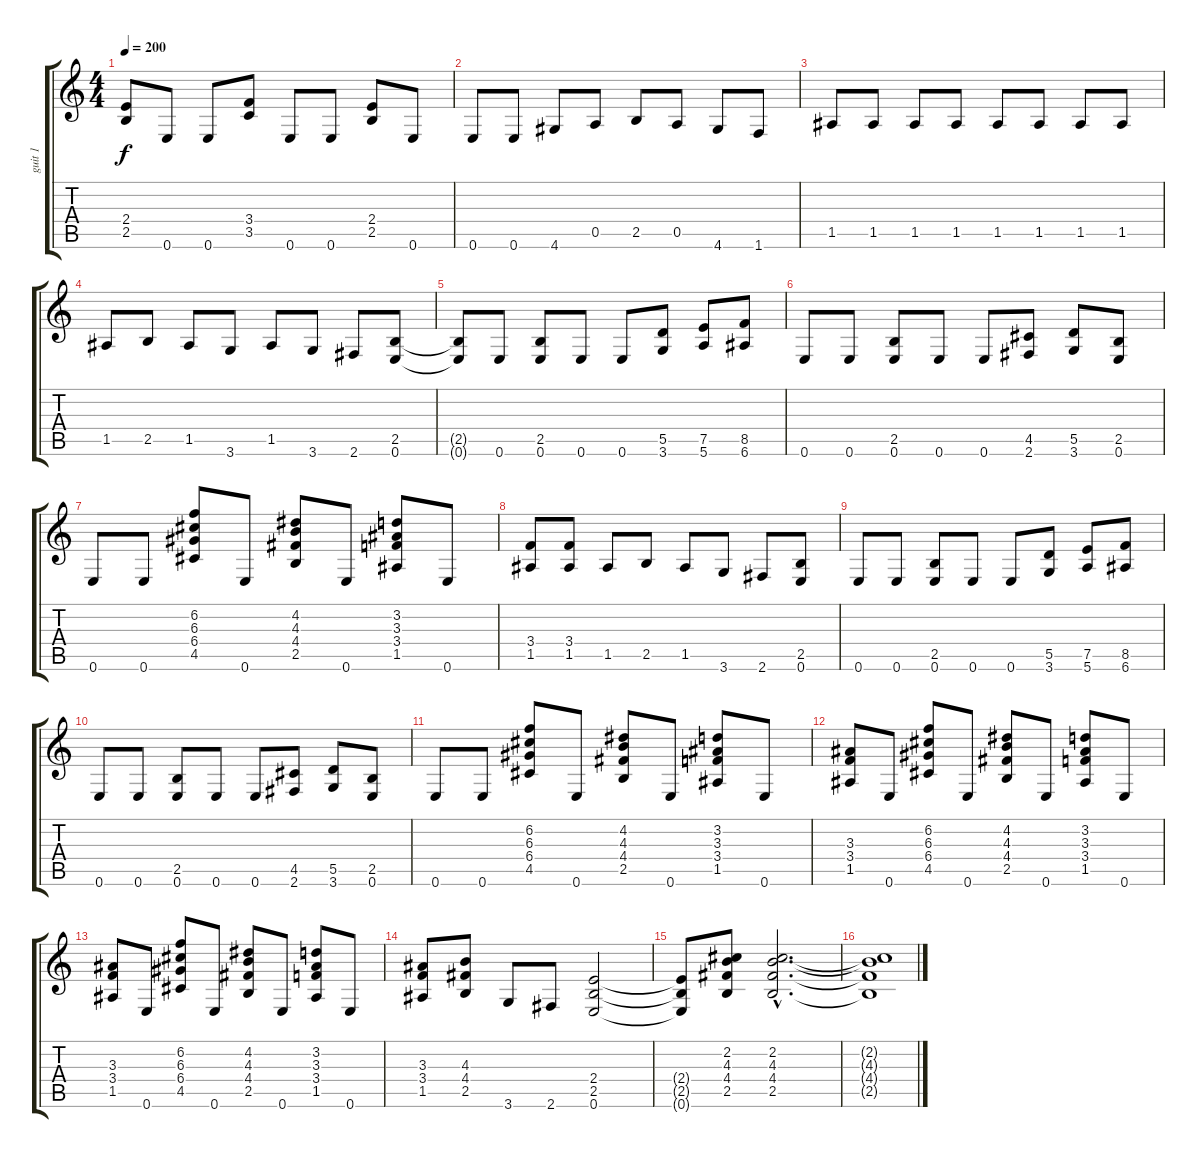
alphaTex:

\track ("guit 1" "guit 1") {instrument distortionguitar}
\staff {score tabs}
\tuning (E4 B3 G3 D3 A2 E2) {hide}
\ts (4 4)
\tempo 200
\clef g2
\ks c
(2.4 2.5).8{dy f} 0.6.8 0.6.8 (3.4 3.5).8 0.6.8 0.6.8 (2.4 2.5).8 0.6.8 |
0.6.8 0.6.8 4.6.8 0.5.8 2.5.8 0.5.8 4.6.8 1.6.8 |
1.5.8 1.5.8 1.5.8 1.5.8 1.5.8 1.5.8 1.5.8 1.5.8 |
1.5.8 2.5.8 1.5.8 3.6.8 1.5.8 3.6.8 2.6.8 (2.5 0.6).8 |
(2.5{t} 0.6{t}).8 0.6.8 (2.5 0.6).8 0.6.8 0.6.8 (5.5 3.6).8 (7.5 5.6).8 (8.5 6.6).8 |
0.6.8 0.6.8 (2.5 0.6).8 0.6.8 0.6.8 (4.5 2.6).8 (5.5 3.6).8 (2.5 0.6).8 |
0.6.8 0.6.8 (6.2 6.3 6.4 4.5).8 0.6.8 (4.2 4.3 4.4 2.5).8 0.6.8 (3.2 3.3 3.4 1.5).8 0.6.8 |
(3.4 1.5).8 (3.4 1.5).8 1.5.8 2.5.8 1.5.8 3.6.8 2.6.8 (2.5 0.6).8 |
0.6.8 0.6.8 (2.5 0.6).8 0.6.8 0.6.8 (5.5 3.6).8 (7.5 5.6).8 (8.5 6.6).8 |
0.6.8 0.6.8 (2.5 0.6).8 0.6.8 0.6.8 (4.5 2.6).8 (5.5 3.6).8 (2.5 0.6).8 |
0.6.8 0.6.8 (6.2 6.3 6.4 4.5).8 0.6.8 (4.2 4.3 4.4 2.5).8 0.6.8 (3.2 3.3 3.4 1.5).8 0.6.8 |
(3.3 3.4 1.5).8 0.6.8 (6.2 6.3 6.4 4.5).8 0.6.8 (4.2 4.3 4.4 2.5).8 0.6.8 (3.2 3.3 3.4 1.5).8 0.6.8 |
(3.3 3.4 1.5).8 0.6.8 (6.2 6.3 6.4 4.5).8 0.6.8 (4.2 4.3 4.4 2.5).8 0.6.8 (3.2 3.3 3.4 1.5).8 0.6.8 |
(3.3 3.4 1.5).8 (4.3 4.4 2.5).8 3.6.8 2.6.8 (2.4 2.5 0.6).2 |
(2.4{t} 2.5{t} 0.6{t}).8 (2.2 4.3 4.4 2.5).8 (2.2{hac} 4.3{hac} 4.4{hac} 2.5{hac}).2{d} |
(2.2{t} 4.3{t} 4.4{t} 2.5{t}).1
